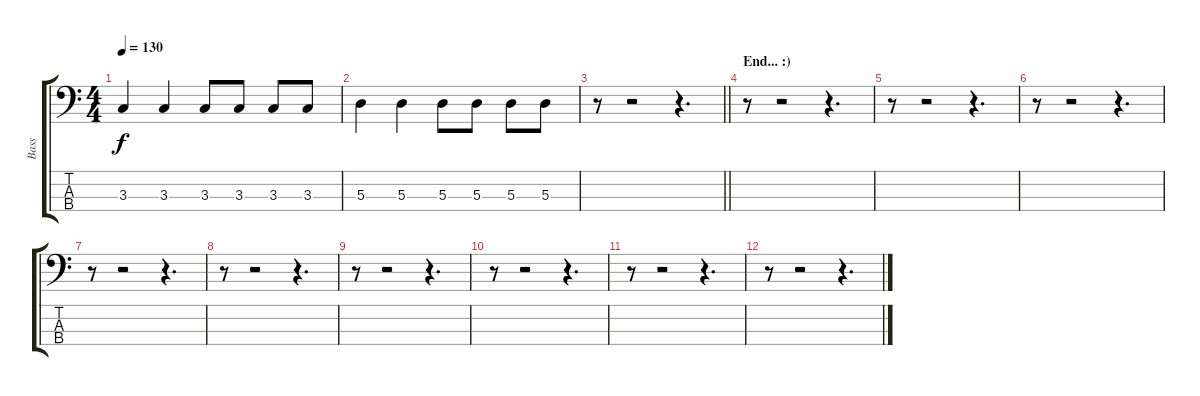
\track ("Bass" "Bass") {instrument electricbasspick}
\staff {score tabs}
\tuning (G2 D2 A1 E1) {hide}
\ts (4 4)
\tempo 130
\clef f4
\ks c
3.3.4{dy f} 3.3.4 3.3.8 3.3.8 3.3.8 3.3.8 |
5.3.4 5.3.4 5.3.8 5.3.8 5.3.8 5.3.8 |
\barLineRight lightlight
r.8 r.2 r.4{d} |
\section ("" "End... :)")
r.8 r.2 r.4{d} |
r.8 r.2 r.4{d} |
r.8 r.2 r.4{d} |
r.8 r.2 r.4{d} |
r.8 r.2 r.4{d} |
r.8 r.2 r.4{d} |
r.8 r.2 r.4{d} |
r.8 r.2 r.4{d} |
r.8 r.2 r.4{d}
